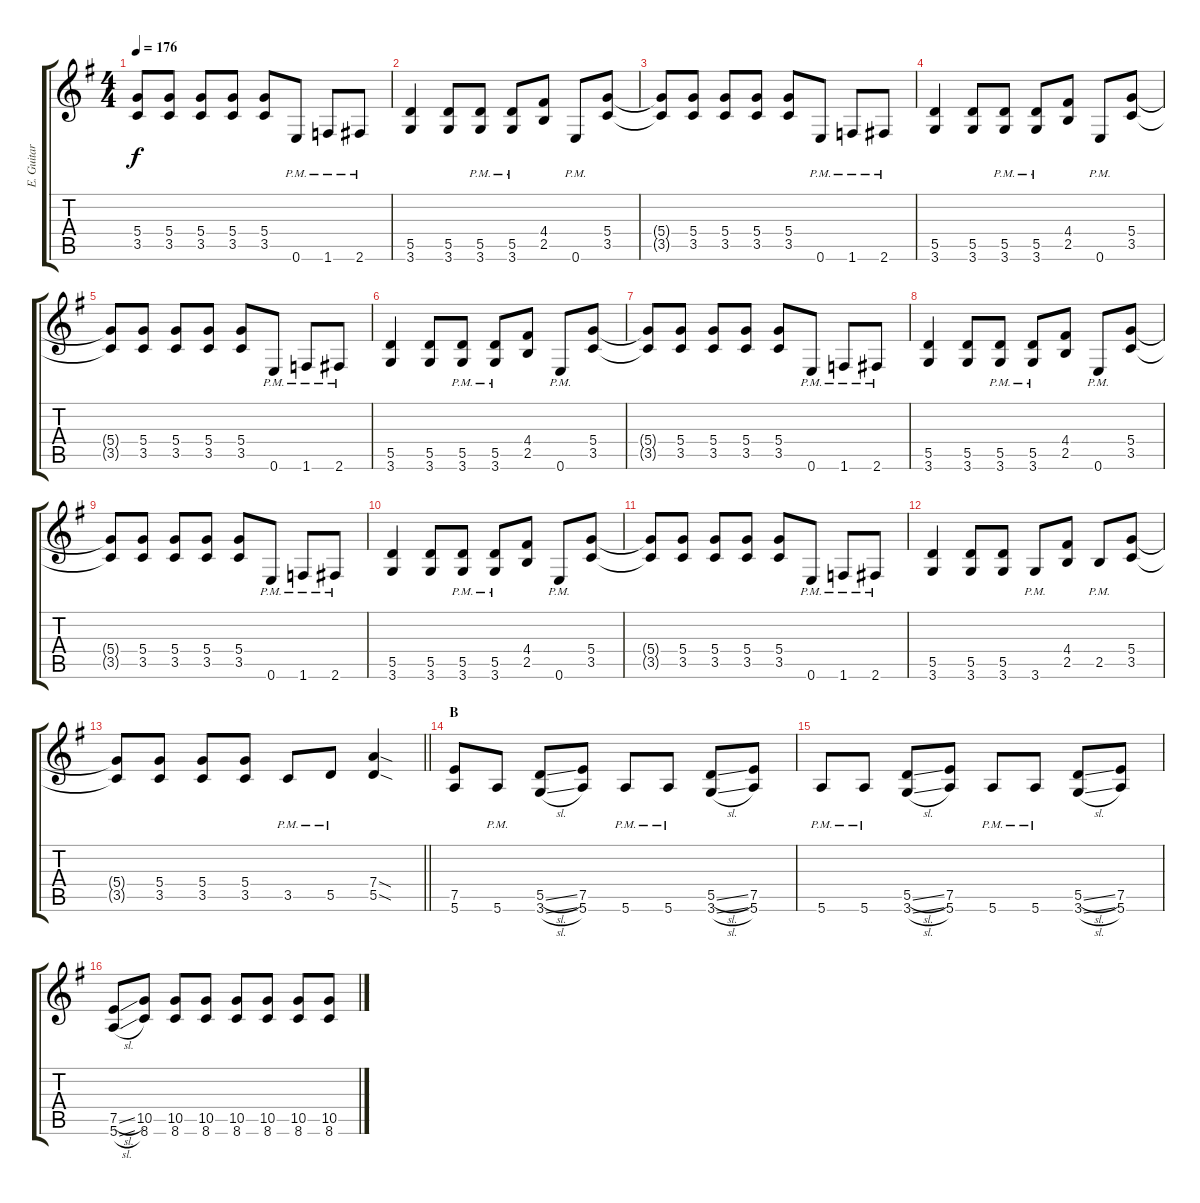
\track ("E. Guitar I" "E. Guitar ") {instrument overdrivenguitar}
\staff {score tabs}
\tuning (E4 B3 G3 D3 A2 E2) {hide}
\ts (4 4)
\tempo 176
\clef g2
\ks g
(5.4{t} 3.5{t}).8{dy f} (5.4 3.5).8 (5.4 3.5).8 (5.4 3.5).8 (5.4 3.5).8 0.6{pm}.8 1.6{pm}.8 2.6{pm}.8 |
(5.5 3.6).4 (5.5 3.6).8 (5.5{pm} 3.6{pm}).8 (5.5{pm} 3.6{pm}).8 (4.4 2.5).8 0.6{pm}.8 (5.4 3.5).8 |
(5.4{t} 3.5{t}).8 (5.4 3.5).8 (5.4 3.5).8 (5.4 3.5).8 (5.4 3.5).8 0.6{pm}.8 1.6{pm}.8 2.6{pm}.8 |
(5.5 3.6).4 (5.5 3.6).8 (5.5{pm} 3.6{pm}).8 (5.5{pm} 3.6{pm}).8 (4.4 2.5).8 0.6{pm}.8 (5.4 3.5).8 |
(5.4{t} 3.5{t}).8 (5.4 3.5).8 (5.4 3.5).8 (5.4 3.5).8 (5.4 3.5).8 0.6{pm}.8 1.6{pm}.8 2.6{pm}.8 |
(5.5 3.6).4 (5.5 3.6).8 (5.5{pm} 3.6{pm}).8 (5.5{pm} 3.6{pm}).8 (4.4 2.5).8 0.6{pm}.8 (5.4 3.5).8 |
(5.4{t} 3.5{t}).8 (5.4 3.5).8 (5.4 3.5).8 (5.4 3.5).8 (5.4 3.5).8 0.6{pm}.8 1.6{pm}.8 2.6{pm}.8 |
(5.5 3.6).4 (5.5 3.6).8 (5.5{pm} 3.6{pm}).8 (5.5{pm} 3.6{pm}).8 (4.4 2.5).8 0.6{pm}.8 (5.4 3.5).8 |
(5.4{t} 3.5{t}).8 (5.4 3.5).8 (5.4 3.5).8 (5.4 3.5).8 (5.4 3.5).8 0.6{pm}.8 1.6{pm}.8 2.6{pm}.8 |
(5.5 3.6).4 (5.5 3.6).8 (5.5{pm} 3.6{pm}).8 (5.5{pm} 3.6{pm}).8 (4.4 2.5).8 0.6{pm}.8 (5.4 3.5).8 |
(5.4{t} 3.5{t}).8 (5.4 3.5).8 (5.4 3.5).8 (5.4 3.5).8 (5.4 3.5).8 0.6{pm}.8 1.6{pm}.8 2.6{pm}.8 |
(5.5 3.6).4 (5.5 3.6).8 (5.5 3.6).8 3.6{pm}.8 (4.4 2.5).8 2.5{pm}.8 (5.4 3.5).8 |
\barLineRight lightlight
(5.4{t} 3.5{t}).8 (5.4 3.5).8 (5.4 3.5).8 (5.4 3.5).8 3.5{pm}.8 5.5{pm}.8 (7.4{sod} 5.5{sod}).4 |
\section ("" "B")
(7.5 5.6).8 5.6{pm}.8 (5.5{sl} 3.6{sl}).8 (7.5 5.6).8 5.6{pm}.8 5.6{pm}.8 (5.5{sl} 3.6{sl}).8 (7.5 5.6).8 |
5.6{pm}.8 5.6{pm}.8 (5.5{sl} 3.6{sl}).8 (7.5 5.6).8 5.6{pm}.8 5.6{pm}.8 (5.5{sl} 3.6{sl}).8 (7.5 5.6).8 |
(7.5{sl} 5.6{sl}).8 (10.5 8.6).8 (10.5 8.6).8 (10.5 8.6).8 (10.5 8.6).8 (10.5 8.6).8 (10.5 8.6).8 (10.5 8.6).8
